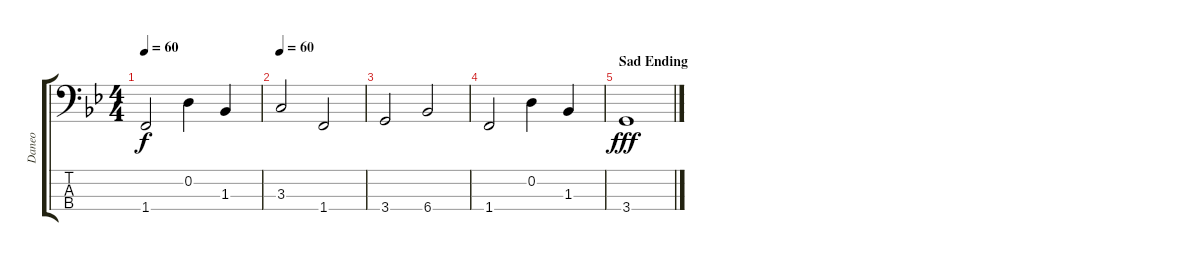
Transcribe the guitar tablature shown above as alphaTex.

\track ("Daneo" "Daneo") {instrument electricbasspick}
\staff {score tabs}
\tuning (G2 D2 A1 E1) {hide}
\ts (4 4)
\tempo 60
\clef f4
\ks gminor
1.4.2{dy f} 0.2.4 1.3.4 |
\tempo 60
3.3.2 1.4.2 |
3.4.2 6.4.2 |
1.4.2 0.2.4 1.3.4 |
\section ("" "Sad Ending")
3.4.1{dy fff}
